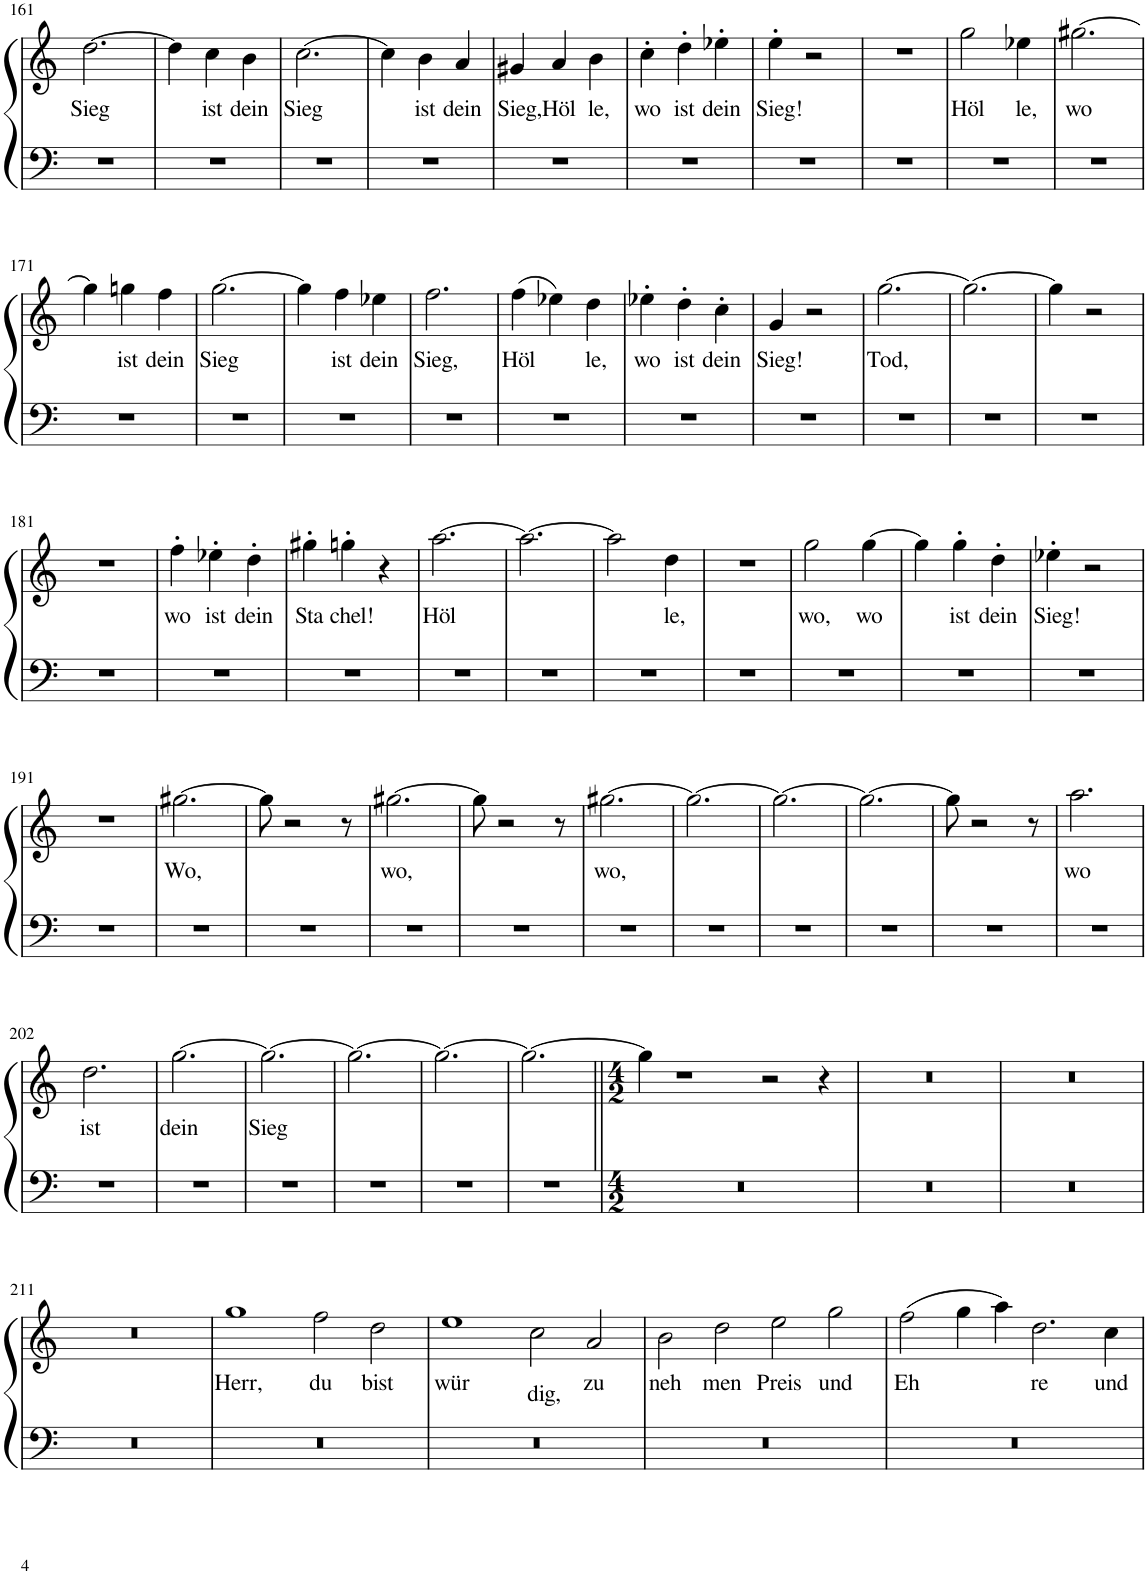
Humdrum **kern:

**kern	**kern	**text
*part1	*part1	*part1
*staff2	*staff1	*staff1
*I"Piano	*	*
*I'Pno.	*	*
!!LO:PB:g=z
*clefF4	*clefG2	*
*k[]	*k[]	*
*M3/4	*M3/4	*
=161	=161	=161
!	!	!LO:LY:b
2.r	[2.dd\	Sieg
=162	=162	=162
2.r	4dd\]	.
!	!	!LO:LY:b
.	4cc\	ist
!	!	!LO:LY:b
.	4b\	dein
=163	=163	=163
!	!	!LO:LY:b
2.r	[2.cc\	Sieg
=164	=164	=164
2.r	4cc\]	.
!	!	!LO:LY:b
.	4b\	ist
!	!	!LO:LY:b
.	4a/	dein
=165	=165	=165
!	!	!LO:LY:b
2.r	4g#X/	Sieg,
!	!	!LO:LY:b
.	4a/	Höl
!	!	!LO:LY:b
.	4b\	le,
=166	=166	=166
!	!	!LO:LY:b
2.r	4cc'\	wo
!	!	!LO:LY:b
.	4dd'\	ist
!	!	!LO:LY:b
.	4ee-X'\	dein
=167	=167	=167
!	!	!LO:LY:b
2.r	4ee'\	Sieg!
.	2r	.
=168	=168	=168
2.r	2.r	.
=169	=169	=169
!	!	!LO:LY:b
2.r	2gg\	Höl
!	!	!LO:LY:b
.	4ee-X\	le,
=170	=170	=170
!	!	!LO:LY:b
2.r	[2.gg#X\	wo
!!LO:LB:g=z
=171	=171	=171
2.r	4gg#\]	.
!	!	!LO:LY:b
.	4ggn\	ist
!	!	!LO:LY:b
.	4ff\	dein
=172	=172	=172
!	!	!LO:LY:b
2.r	[2.gg\	Sieg
=173	=173	=173
2.r	4gg\]	.
!	!	!LO:LY:b
.	4ff\	ist
!	!	!LO:LY:b
.	4ee-X\	dein
=174	=174	=174
!	!	!LO:LY:b
2.r	2.ff\	Sieg,
=175	=175	=175
!	!	!LO:LY:b
2.r	(4ff\	Höl
.	4ee-X\)	.
!	!	!LO:LY:b
.	4dd\	le,
=176	=176	=176
!	!	!LO:LY:b
2.r	4ee-X'\	wo
!	!	!LO:LY:b
.	4dd'\	ist
!	!	!LO:LY:b
.	4cc'\	dein
=177	=177	=177
!	!	!LO:LY:b
2.r	4g/	Sieg!
.	2r	.
=178	=178	=178
!	!	!LO:LY:b
2.r	[2.gg\	Tod,
=179	=179	=179
2.r	2.gg\_	.
=180	=180	=180
2.r	4gg\]	.
.	2r	.
!!LO:LB:g=z
=181	=181	=181
2.r	2.r	.
=182	=182	=182
!	!	!LO:LY:b
2.r	4ff'\	wo
!	!	!LO:LY:b
.	4ee-X'\	ist
!	!	!LO:LY:b
.	4dd'\	dein
=183	=183	=183
!	!	!LO:LY:b
2.r	4gg#X'\	Sta
!	!	!LO:LY:b
.	4ggn'\	chel!
.	4r	.
=184	=184	=184
!	!	!LO:LY:b
2.r	[2.aa\	Höl
=185	=185	=185
2.r	2.aa\_	.
=186	=186	=186
2.r	2aa\]	.
!	!	!LO:LY:b
.	4dd\	le,
=187	=187	=187
2.r	2.r	.
=188	=188	=188
!	!	!LO:LY:b
2.r	2gg\	wo,
!	!	!LO:LY:b
.	[4gg\	wo
=189	=189	=189
2.r	4gg\]	.
!	!	!LO:LY:b
.	4gg'\	ist
!	!	!LO:LY:b
.	4dd'\	dein
=190	=190	=190
!	!	!LO:LY:b
2.r	4ee-X'\	Sieg!
.	2r	.
!!LO:LB:g=z
=191	=191	=191
2.r	2.r	.
=192	=192	=192
!	!	!LO:LY:b
2.r	[2.gg#X\	Wo,
=193	=193	=193
2.r	8gg#\]	.
.	2r	.
.	8r	.
=194	=194	=194
!	!	!LO:LY:b
2.r	[2.gg#X\	wo,
=195	=195	=195
2.r	8gg#\]	.
.	2r	.
.	8r	.
=196	=196	=196
!	!	!LO:LY:b
2.r	[2.gg#X\	wo,
=197	=197	=197
2.r	2.gg#\_	.
=198	=198	=198
2.r	2.gg#\_	.
=199	=199	=199
2.r	2.gg#\_	.
=200	=200	=200
2.r	8gg#\]	.
.	2r	.
.	8r	.
=201	=201	=201
!	!	!LO:LY:b
2.r	2.aa\	wo
!!LO:LB:g=z
=202	=202	=202
!	!	!LO:LY:b
2.r	2.dd\	ist
=203	=203	=203
!	!	!LO:LY:b
2.r	[2.gg\	dein
=204	=204	=204
!	!	!LO:LY:b
2.r	2.gg\_	Sieg
=205	=205	=205
2.r	2.gg\_	.
=206	=206	=206
2.r	2.gg\_	.
=207	=207	=207
2.r	2.gg\_	.
=208||	=208||	=208||
*M4/2	*M4/2	*
0r	4gg\]	.
.	1..r	.
2.ryy	2r	.
.	4r	.
=209	=209	=209
0r	0r	.
4ryy	4r	.
=210	=210	=210
0r	0r	.
!!LO:LB:g=z
=211	=211	=211
0r	0r	.
=212	=212	=212
!	!	!LO:LY:b
0r	1gg	Herr,
!	!	!LO:LY:b
.	2ff\	du
!	!	!LO:LY:b
.	2dd\	bist
=213	=213	=213
!	!	!LO:LY:b
0r	1ee	wür
!	!	!LO:LY:b
.	2cc\	dig,
!	!	!LO:LY:b
.	2a/	zu
=214	=214	=214
!	!	!LO:LY:b
0r	2b\	neh
!	!	!LO:LY:b
.	2dd\	men
!	!	!LO:LY:b
.	2ee\	Preis
!	!	!LO:LY:b
.	2gg\	und
=215	=215	=215
!	!	!LO:LY:b
0r	(2ff\	Eh
.	4gg\	.
.	4aa\)	.
!	!	!LO:LY:b
.	2.dd\	re
!	!	!LO:LY:b
.	4cc\	und
=	=	=
*-	*-	*-
